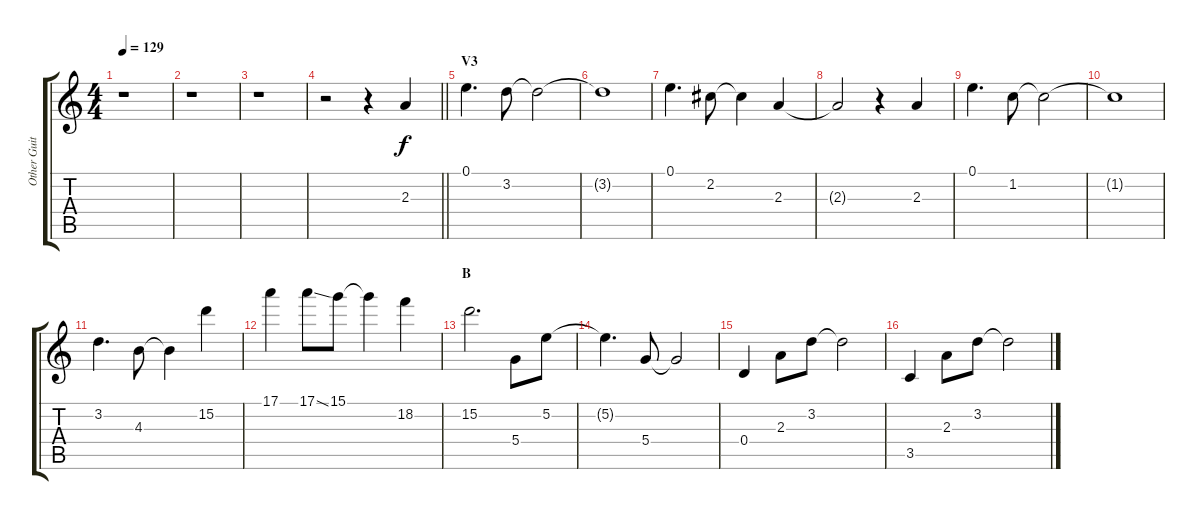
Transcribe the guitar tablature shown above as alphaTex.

\track ("Other Guitar" "Other Guit") {instrument acousticguitarsteel}
\staff {score tabs}
\tuning (E4 B3 G3 D3 A2 E2) {hide}
\ts (4 4)
\tempo 129
\clef g2
\ks c
r.1{dy f} |
r.1 |
r.1 |
\barLineRight lightlight
r.2{volume 11 instrument distortionguitar} r.4 2.3.4 |
\section ("" "V3")
0.1.4{d} 3.2.8 3.2{t}.2 |
3.2{t}.1 |
0.1.4{d} 2.2.8 2.2{t}.4 2.3.4 |
2.3{t}.2 r.4 2.3.4 |
0.1.4{d} 1.2.8 1.2{t}.2 |
1.2{t}.1 |
3.2.4{d} 4.3.8 4.3{t}.4 15.2.4 |
17.1.4 17.1{ss}.8 15.1.8 15.1{t}.4 18.2.4 |
\section ("" "B")
15.2.2{d} 5.4.8 5.2.8 |
5.2{t}.4{d} 5.4.8 5.4{t}.2 |
0.4.4 2.3.8 3.2.8 3.2{t}.2 |
3.5.4 2.3.8 3.2.8 3.2{t}.2
